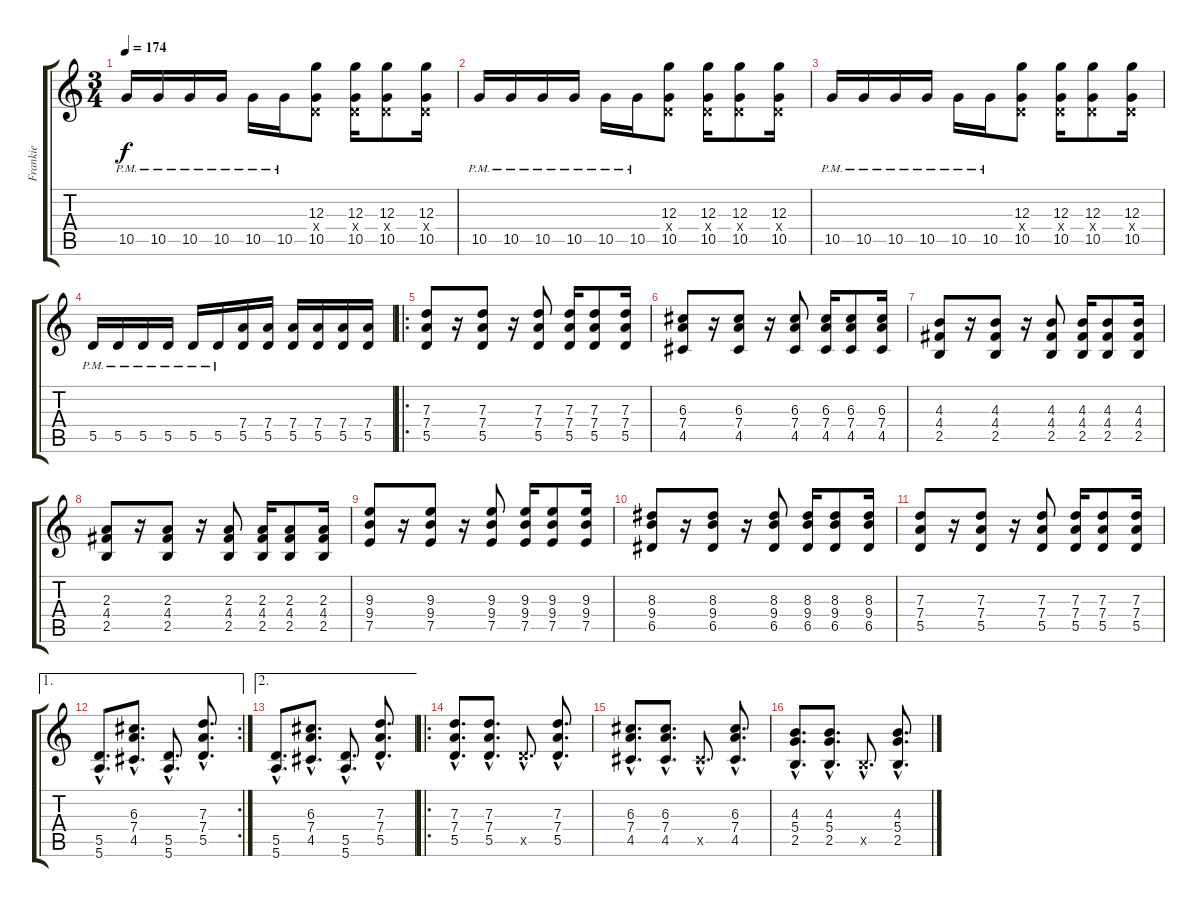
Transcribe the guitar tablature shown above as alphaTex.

\track ("Frankie" "Frankie") {instrument distortionguitar}
\staff {score tabs}
\tuning (E4 B3 G3 D3 A2 E2) {hide}
\ts (3 4)
\tempo 174
\clef g2
\ks c
10.5{pm}.16{dy f} 10.5{pm}.16 10.5{pm}.16 10.5{pm}.16 10.5{pm}.16 10.5{pm}.16 (12.3 0.4{x} 10.5).8 (12.3 0.4{x} 10.5).16 (12.3 0.4{x} 10.5).8 (12.3 0.4{x} 10.5).16 |
10.5{pm}.16 10.5{pm}.16 10.5{pm}.16 10.5{pm}.16 10.5{pm}.16 10.5{pm}.16 (12.3 0.4{x} 10.5).8 (12.3 0.4{x} 10.5).16 (12.3 0.4{x} 10.5).8 (12.3 0.4{x} 10.5).16 |
10.5{pm}.16 10.5{pm}.16 10.5{pm}.16 10.5{pm}.16 10.5{pm}.16 10.5{pm}.16 (12.3 0.4{x} 10.5).8 (12.3 0.4{x} 10.5).16 (12.3 0.4{x} 10.5).8 (12.3 0.4{x} 10.5).16 |
5.5{pm}.16 5.5{pm}.16 5.5{pm}.16 5.5{pm}.16 5.5{pm}.16 5.5{pm}.16 (7.4 5.5).16 (7.4 5.5).16 (7.4 5.5).16 (7.4 5.5).16 (7.4 5.5).16 (7.4 5.5).16 |
\ro
(7.3 7.4 5.5).8 r.16 (7.3 7.4 5.5).8 r.16 (7.3 7.4 5.5).8 (7.3 7.4 5.5).16 (7.3 7.4 5.5).8 (7.3 7.4 5.5).16 |
(6.3 7.4 4.5).8 r.16 (6.3 7.4 4.5).8 r.16 (6.3 7.4 4.5).8 (6.3 7.4 4.5).16 (6.3 7.4 4.5).8 (6.3 7.4 4.5).16 |
(4.3 4.4 2.5).8 r.16 (4.3 4.4 2.5).8 r.16 (4.3 4.4 2.5).8 (4.3 4.4 2.5).16 (4.3 4.4 2.5).8 (4.3 4.4 2.5).16 |
(2.3 4.4 2.5).8 r.16 (2.3 4.4 2.5).8 r.16 (2.3 4.4 2.5).8 (2.3 4.4 2.5).16 (2.3 4.4 2.5).8 (2.3 4.4 2.5).16 |
(9.3 9.4 7.5).8 r.16 (9.3 9.4 7.5).8 r.16 (9.3 9.4 7.5).8 (9.3 9.4 7.5).16 (9.3 9.4 7.5).8 (9.3 9.4 7.5).16 |
(8.3 9.4 6.5).8 r.16 (8.3 9.4 6.5).8 r.16 (8.3 9.4 6.5).8 (8.3 9.4 6.5).16 (8.3 9.4 6.5).8 (8.3 9.4 6.5).16 |
(7.3 7.4 5.5).8 r.16 (7.3 7.4 5.5).8 r.16 (7.3 7.4 5.5).8 (7.3 7.4 5.5).16 (7.3 7.4 5.5).8 (7.3 7.4 5.5).16 |
\ae 1
\rc 2
(5.5{hac} 5.6{hac}).8{d} (6.3{hac} 7.4{hac} 4.5{hac}).8{d} (5.5{hac} 5.6{hac}).8{d} (7.3{hac} 7.4{hac} 5.5{hac}).8{d} |
\ae 2
(5.5{hac} 5.6{hac}).8{d} (6.3{hac} 7.4{hac} 4.5{hac}).8{d} (5.5{hac} 5.6{hac}).8{d} (7.3{hac} 7.4{hac} 5.5{hac}).8{d} |
\ro
(7.3{hac} 7.4{hac} 5.5{hac}).8{d} (7.3{hac} 7.4{hac} 5.5{hac}).8{d} 5.5{hac x}.8{d} (7.3{hac} 7.4{hac} 5.5{hac}).8{d} |
(6.3{hac} 7.4{hac} 4.5{hac}).8{d} (6.3{hac} 7.4{hac} 4.5{hac}).8{d} 4.5{hac x}.8{d} (6.3{hac} 7.4{hac} 4.5{hac}).8{d} |
(4.3{hac} 5.4{hac} 2.5{hac}).8{d} (4.3{hac} 5.4{hac} 2.5{hac}).8{d} 2.5{hac x}.8{d} (4.3{hac} 5.4{hac} 2.5{hac}).8{d}
